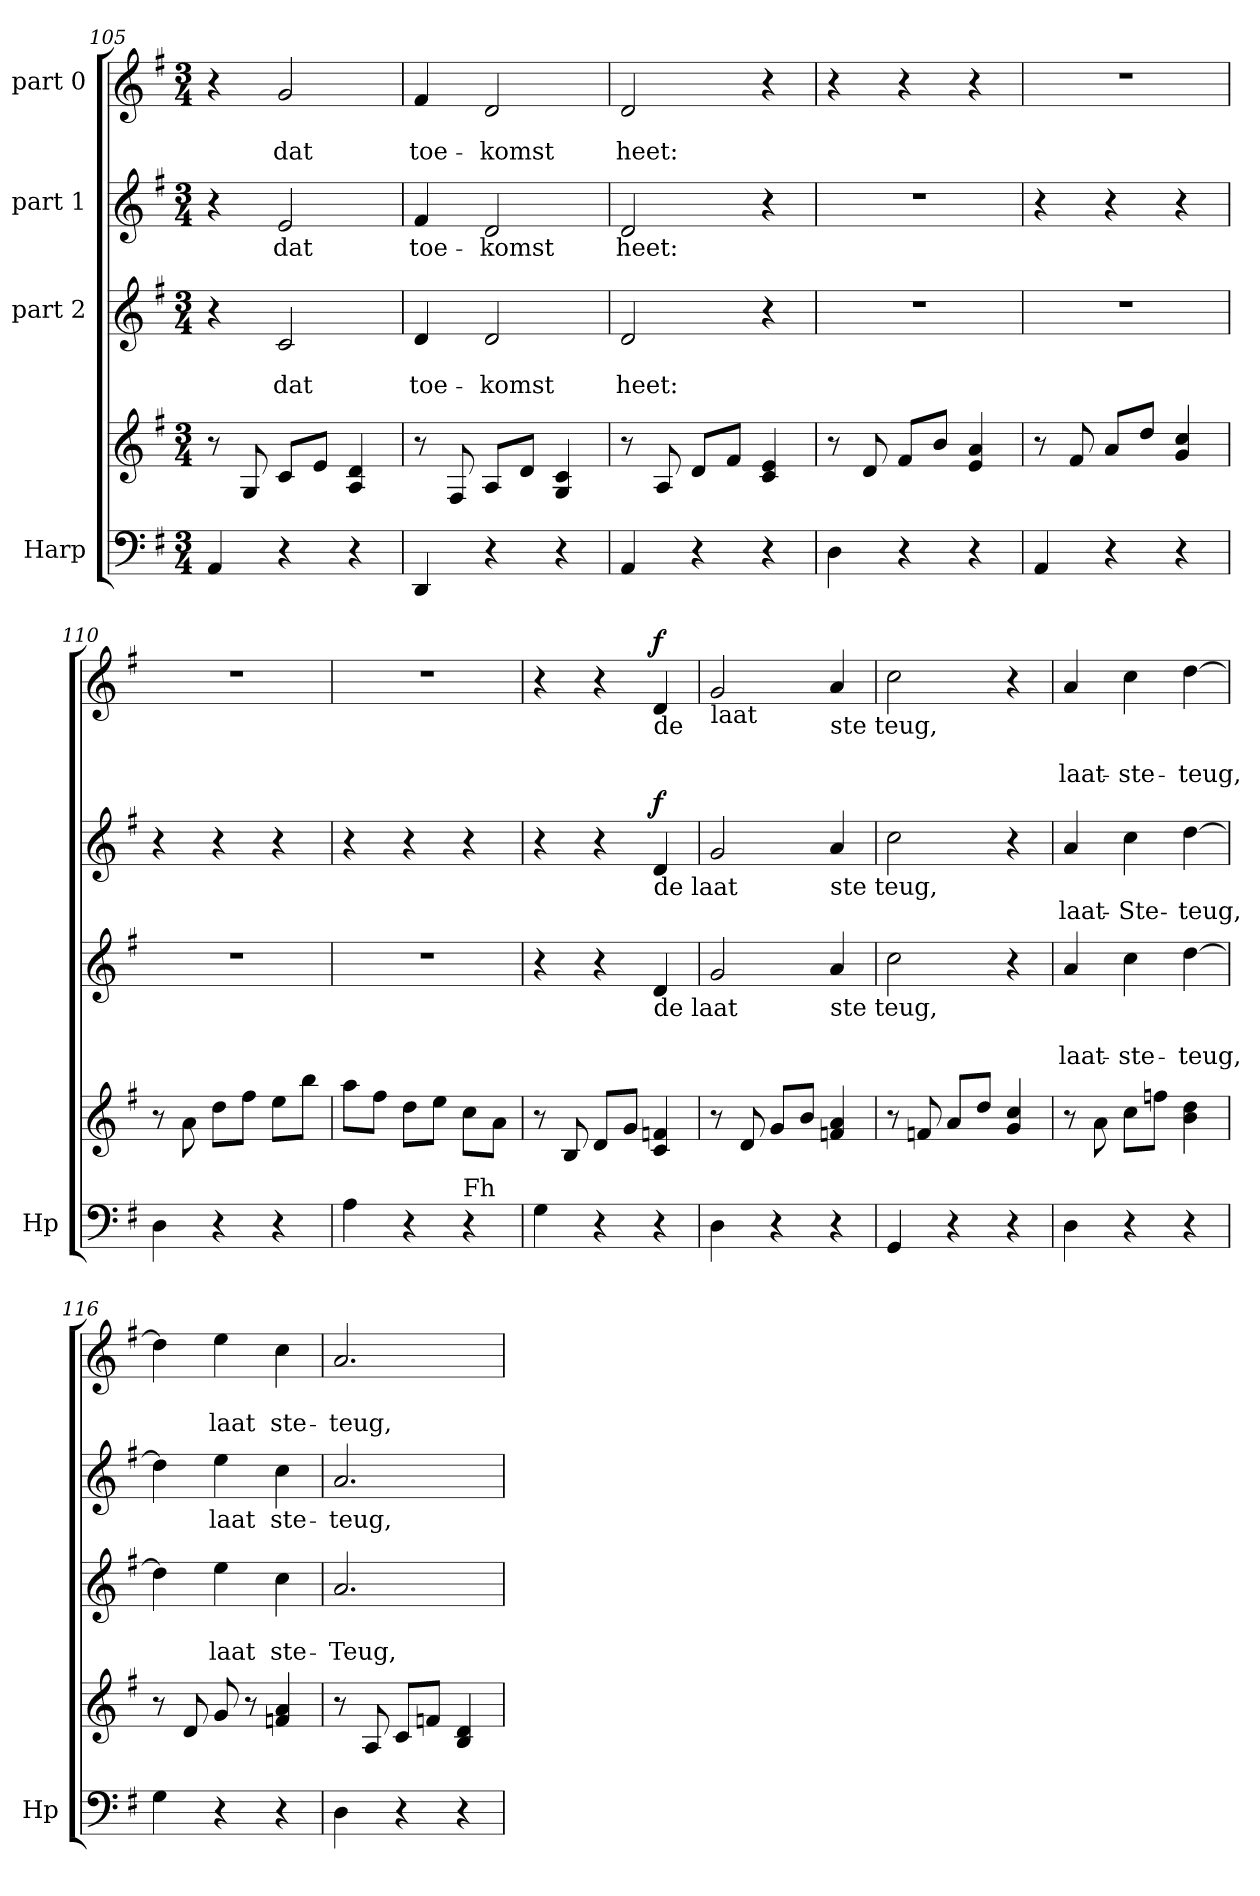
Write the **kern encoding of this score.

**kern	**kern	**kern	**text	**text	**kern	**text	**dynam	**kern	**text	**text	**dynam
*part4	*part4	*part3	*part3	*part3	*part2	*part2	*part2	*part1	*part1	*part1	*part1
*staff5	*staff4	*staff3	*staff3	*staff3	*staff2	*staff2	*staff2	*staff1	*staff1	*staff1	*staff1
*I"Harp	*	*I"part 2	*	*	*I"part 1	*	*	*I"part 0	*	*	*
*I'Hp	*	*	*	*	*	*	*	*	*	*	*
*clefF4	*clefG2	*clefG2	*	*	*clefG2	*	*	*clefG2	*	*	*
*k[f#]	*k[f#]	*k[f#]	*	*	*k[f#]	*	*	*k[f#]	*	*	*
*M3/4	*M3/4	*M3/4	*	*	*M3/4	*	*	*M3/4	*	*	*
=105	=105	=105	=105	=105	=105	=105	=105	=105	=105	=105	=105
4AA/	8r	4r	.	.	4r	.	.	4r	.	.	.
.	8G/	.	.	.	.	.	.	.	.	.	.
!	!	!	!	!LO:LY:b	!	!LO:LY:b	!	!	!	!LO:LY:b	!
4r	8c/L	2c/	.	dat	2e/	dat	.	2g/	.	dat	.
.	8e/J	.	.	.	.	.	.	.	.	.	.
4r	4A/ 4d/	.	.	.	.	.	.	.	.	.	.
=106	=106	=106	=106	=106	=106	=106	=106	=106	=106	=106	=106
!	!	!	!	!LO:LY:b	!	!LO:LY:b	!	!	!	!LO:LY:b	!
4DD/	8r	4d/	.	toe-	4f#/	toe-	.	4f#/	.	toe-	.
.	8F#/	.	.	.	.	.	.	.	.	.	.
!	!	!	!	!LO:LY:b	!	!LO:LY:b	!	!	!	!LO:LY:b	!
4r	8A/L	2d/	.	komst	2d/	komst	.	2d/	.	komst	.
.	8d/J	.	.	.	.	.	.	.	.	.	.
4r	4G/ 4c/	.	.	.	.	.	.	.	.	.	.
=107	=107	=107	=107	=107	=107	=107	=107	=107	=107	=107	=107
!	!	!	!	!LO:LY:b	!	!LO:LY:b	!	!	!	!LO:LY:b	!
4AA/	8r	2d/	.	heet:	2d/	heet:	.	2d/	.	heet:	.
.	8A/	.	.	.	.	.	.	.	.	.	.
4r	8d/L	.	.	.	.	.	.	.	.	.	.
.	8f#/J	.	.	.	.	.	.	.	.	.	.
4r	4c/ 4e/	4r	.	.	4r	.	.	4r	.	.	.
=108	=108	=108	=108	=108	=108	=108	=108	=108	=108	=108	=108
!	!	!LO:N:vis=2	!	!	!LO:N:vis=2	!	!	!	!	!	!
4D\	8r	2.r	.	.	2.r	.	.	4r	.	.	.
.	8d/	.	.	.	.	.	.	.	.	.	.
4r	8f#/L	.	.	.	.	.	.	4r	.	.	.
.	8b/J	.	.	.	.	.	.	.	.	.	.
4r	4e/ 4a/	.	.	.	.	.	.	4r	.	.	.
=109	=109	=109	=109	=109	=109	=109	=109	=109	=109	=109	=109
!	!	!LO:N:vis=2	!	!	!	!	!	!LO:N:vis=2	!	!	!
4AA/	8r	2.r	.	.	4r	.	.	2.r	.	.	.
.	8f#/	.	.	.	.	.	.	.	.	.	.
4r	8a/L	.	.	.	4r	.	.	.	.	.	.
.	8dd/J	.	.	.	.	.	.	.	.	.	.
4r	4g/ 4cc/	.	.	.	4r	.	.	.	.	.	.
=110	=110	=110	=110	=110	=110	=110	=110	=110	=110	=110	=110
!	!	!LO:N:vis=2	!	!	!	!	!	!LO:N:vis=2	!	!	!
4D\	8r	2.r	.	.	4r	.	.	2.r	.	.	.
.	8a\	.	.	.	.	.	.	.	.	.	.
4r	8dd\L	.	.	.	4r	.	.	.	.	.	.
.	8ff#\J	.	.	.	.	.	.	.	.	.	.
4r	8ee\L	.	.	.	4r	.	.	.	.	.	.
.	8bb\J	.	.	.	.	.	.	.	.	.	.
=111	=111	=111	=111	=111	=111	=111	=111	=111	=111	=111	=111
!	!	!LO:N:vis=2	!	!	!	!	!	!LO:N:vis=2	!	!	!
4A\	8aa\L	2.r	.	.	4r	.	.	2.r	.	.	.
.	8ff#\J	.	.	.	.	.	.	.	.	.	.
4r	8dd\L	.	.	.	4r	.	.	.	.	.	.
.	8ee\J	.	.	.	.	.	.	.	.	.	.
!LO:TX:a:t=Fh	!	!	!	!	!	!	!	!	!	!	!
4r	8cc\L	.	.	.	4r	.	.	.	.	.	.
.	8a\J	.	.	.	.	.	.	.	.	.	.
=112	=112	=112	=112	=112	=112	=112	=112	=112	=112	=112	=112
4G\	8r	4r	.	.	4r	.	.	4r	.	.	.
.	8B/	.	.	.	.	.	.	.	.	.	.
4r	8d/L	4r	.	.	4r	.	.	4r	.	.	.
.	8g/J	.	.	.	.	.	.	.	.	.	.
!	!	!	!	!	!	!	!	!LO:TX:b:t=de	!	!	!
!	!	!	!	!	!LO:TX:b:t=de laat	!	!	!	!	!	!
!	!	!LO:TX:b:t=de laat	!	!	!	!	!	!	!	!	!
!	!	!	!	!	!	!	!LO:DY:b	!	!	!	!LO:DY:b
4r	4c/ 4fn/	4d/	.	.	4d/	.	f	4d/	.	.	f
=113	=113	=113	=113	=113	=113	=113	=113	=113	=113	=113	=113
!	!	!	!	!	!	!	!	!LO:TX:b:t=laat	!	!	!
4D\	8r	2g/	.	.	2g/	.	.	2g/	.	.	.
.	8d/	.	.	.	.	.	.	.	.	.	.
4r	8g/L	.	.	.	.	.	.	.	.	.	.
.	8b/J	.	.	.	.	.	.	.	.	.	.
!	!	!	!	!	!	!	!	!LO:TX:b:t=ste teug,	!	!	!
!	!	!	!	!	!LO:TX:b:t=ste teug,	!	!	!	!	!	!
!	!	!LO:TX:b:t=ste teug,	!	!	!	!	!	!	!	!	!
4r	4fn/ 4a/	4a/	.	.	4a/	.	.	4a/	.	.	.
=114	=114	=114	=114	=114	=114	=114	=114	=114	=114	=114	=114
4GG/	8r	2cc\	.	.	2cc\	.	.	2cc\	.	.	.
.	8fn/	.	.	.	.	.	.	.	.	.	.
4r	8a/L	.	.	.	.	.	.	.	.	.	.
.	8dd/J	.	.	.	.	.	.	.	.	.	.
4r	4g/ 4cc/	4r	.	.	4r	.	.	4r	.	.	.
!!LO:PB:g=z
=115	=115	=115	=115	=115	=115	=115	=115	=115	=115	=115	=115
!	!	!	!	!LO:LY:b	!	!LO:LY:b	!	!	!	!LO:LY:b	!
4D\	8r	4a/	.	laat -	4a/	laat -	.	4a/	.	laat -	.
.	8a\	.	.	.	.	.	.	.	.	.	.
!	!	!	!	!LO:LY:b	!	!LO:LY:b	!	!	!	!LO:LY:b	!
4r	8cc\L	4cc\	.	ste -	4cc\	Ste -	.	4cc\	.	ste -	.
.	8ffn\J	.	.	.	.	.	.	.	.	.	.
!	!	!	!	!LO:LY:b	!	!LO:LY:b	!	!	!	!LO:LY:b	!
4r	4b\ 4dd\	[4dd\	.	teug,	[4dd\	teug,	.	[4dd\	.	teug,	.
=116	=116	=116	=116	=116	=116	=116	=116	=116	=116	=116	=116
4G\	8r	4dd\]	.	.	4dd\]	.	.	4dd\]	.	.	.
.	8d/	.	.	.	.	.	.	.	.	.	.
!	!	!	!	!LO:LY:b	!	!LO:LY:b	!	!	!	!LO:LY:b	!
4r	8g/	4ee\	.	laat	4ee\	laat	.	4ee\	.	laat	.
.	8r	.	.	.	.	.	.	.	.	.	.
!	!	!	!	!LO:LY:b	!	!LO:LY:b	!	!	!	!LO:LY:b	!
4r	4fn/ 4a/	4cc\	.	ste-	4cc\	ste-	.	4cc\	.	ste-	.
=117	=117	=117	=117	=117	=117	=117	=117	=117	=117	=117	=117
!	!	!	!	!LO:LY:b	!	!LO:LY:b	!	!	!	!LO:LY:b	!
4D\	8r	2.a/	.	Teug,	2.a/	teug,	.	2.a/	.	teug,	.
.	8A/	.	.	.	.	.	.	.	.	.	.
4r	8c/L	.	.	.	.	.	.	.	.	.	.
.	8fn/J	.	.	.	.	.	.	.	.	.	.
4r	4B/ 4d/	.	.	.	.	.	.	.	.	.	.
=	=	=	=	=	=	=	=	=	=	=	=
*-	*-	*-	*-	*-	*-	*-	*-	*-	*-	*-	*-
